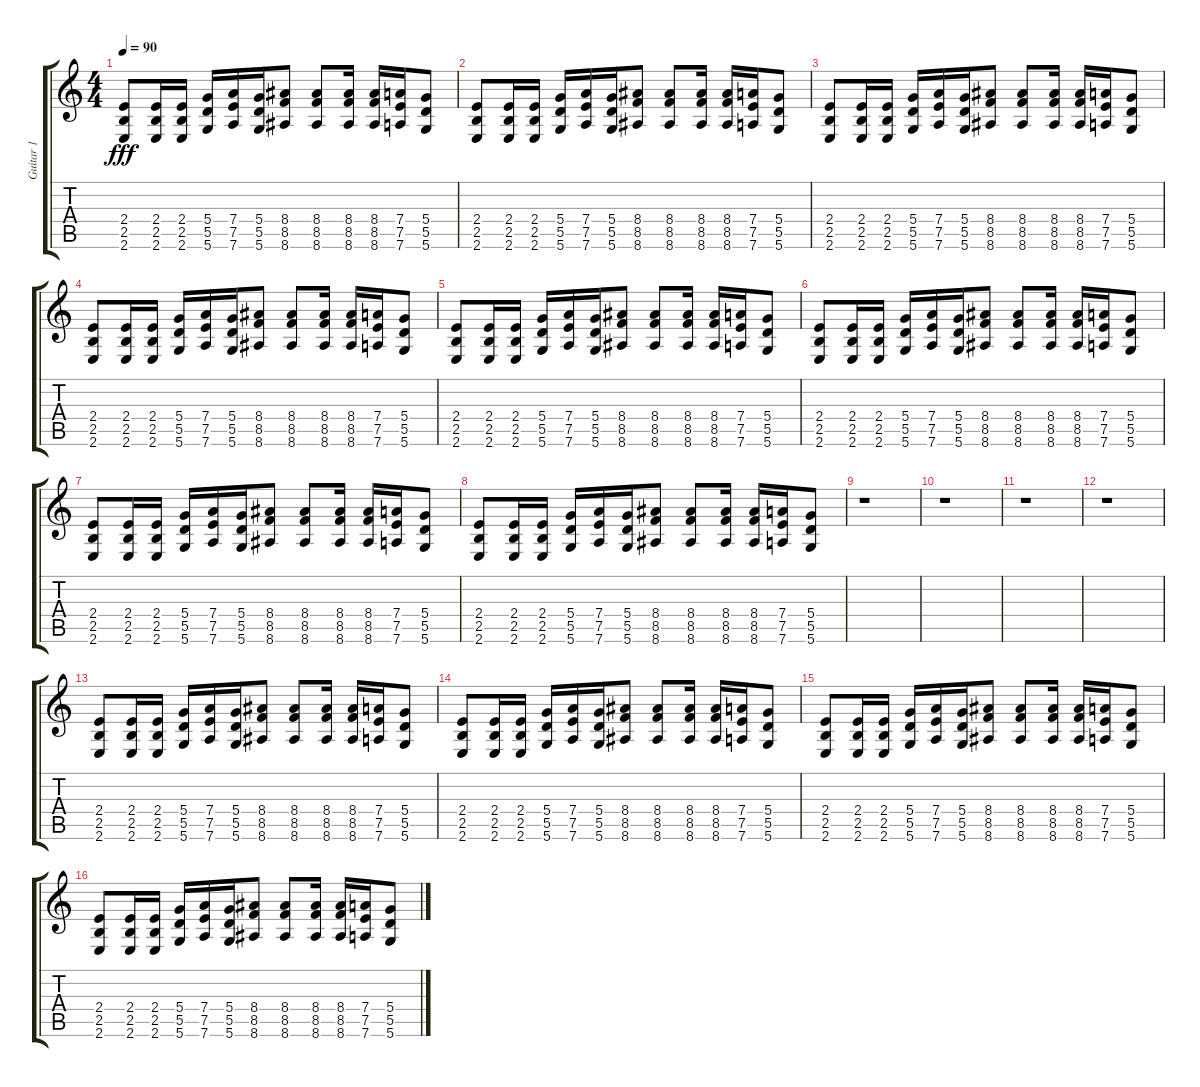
\track ("Guitar 1" "Guitar 1") {instrument overdrivenguitar}
\staff {score tabs}
\tuning (E4 B3 G3 D3 A2 D2) {hide}
\ts (4 4)
\tempo 90
\clef g2
\ks c
(2.4 2.5 2.6).8{dy fff instrument overdrivenguitar} (2.4 2.5 2.6).16 (2.4 2.5 2.6).16 (5.4 5.5 5.6).16 (7.4 7.5 7.6).16 (5.4 5.5 5.6).16 (8.4 8.5 8.6).8 (8.4 8.5 8.6).8 (8.4 8.5 8.6).16 (8.4 8.5 8.6).16 (7.4 7.5 7.6).16 (5.4 5.5 5.6).8 |
(2.4 2.5 2.6).8 (2.4 2.5 2.6).16 (2.4 2.5 2.6).16 (5.4 5.5 5.6).16 (7.4 7.5 7.6).16 (5.4 5.5 5.6).16 (8.4 8.5 8.6).8 (8.4 8.5 8.6).8 (8.4 8.5 8.6).16 (8.4 8.5 8.6).16 (7.4 7.5 7.6).16 (5.4 5.5 5.6).8 |
(2.4 2.5 2.6).8 (2.4 2.5 2.6).16 (2.4 2.5 2.6).16 (5.4 5.5 5.6).16 (7.4 7.5 7.6).16 (5.4 5.5 5.6).16 (8.4 8.5 8.6).8 (8.4 8.5 8.6).8 (8.4 8.5 8.6).16 (8.4 8.5 8.6).16 (7.4 7.5 7.6).16 (5.4 5.5 5.6).8 |
(2.4 2.5 2.6).8 (2.4 2.5 2.6).16 (2.4 2.5 2.6).16 (5.4 5.5 5.6).16 (7.4 7.5 7.6).16 (5.4 5.5 5.6).16 (8.4 8.5 8.6).8 (8.4 8.5 8.6).8 (8.4 8.5 8.6).16 (8.4 8.5 8.6).16 (7.4 7.5 7.6).16 (5.4 5.5 5.6).8 |
(2.4 2.5 2.6).8 (2.4 2.5 2.6).16 (2.4 2.5 2.6).16 (5.4 5.5 5.6).16 (7.4 7.5 7.6).16 (5.4 5.5 5.6).16 (8.4 8.5 8.6).8 (8.4 8.5 8.6).8 (8.4 8.5 8.6).16 (8.4 8.5 8.6).16 (7.4 7.5 7.6).16 (5.4 5.5 5.6).8 |
(2.4 2.5 2.6).8 (2.4 2.5 2.6).16 (2.4 2.5 2.6).16 (5.4 5.5 5.6).16 (7.4 7.5 7.6).16 (5.4 5.5 5.6).16 (8.4 8.5 8.6).8 (8.4 8.5 8.6).8 (8.4 8.5 8.6).16 (8.4 8.5 8.6).16 (7.4 7.5 7.6).16 (5.4 5.5 5.6).8 |
(2.4 2.5 2.6).8 (2.4 2.5 2.6).16 (2.4 2.5 2.6).16 (5.4 5.5 5.6).16 (7.4 7.5 7.6).16 (5.4 5.5 5.6).16 (8.4 8.5 8.6).8 (8.4 8.5 8.6).8 (8.4 8.5 8.6).16 (8.4 8.5 8.6).16 (7.4 7.5 7.6).16 (5.4 5.5 5.6).8 |
(2.4 2.5 2.6).8 (2.4 2.5 2.6).16 (2.4 2.5 2.6).16 (5.4 5.5 5.6).16 (7.4 7.5 7.6).16 (5.4 5.5 5.6).16 (8.4 8.5 8.6).8 (8.4 8.5 8.6).8 (8.4 8.5 8.6).16 (8.4 8.5 8.6).16 (7.4 7.5 7.6).16 (5.4 5.5 5.6).8 |
r.1 |
r.1 |
r.1 |
r.1 |
(2.4 2.5 2.6).8 (2.4 2.5 2.6).16 (2.4 2.5 2.6).16 (5.4 5.5 5.6).16 (7.4 7.5 7.6).16 (5.4 5.5 5.6).16 (8.4 8.5 8.6).8 (8.4 8.5 8.6).8 (8.4 8.5 8.6).16 (8.4 8.5 8.6).16 (7.4 7.5 7.6).16 (5.4 5.5 5.6).8 |
(2.4 2.5 2.6).8 (2.4 2.5 2.6).16 (2.4 2.5 2.6).16 (5.4 5.5 5.6).16 (7.4 7.5 7.6).16 (5.4 5.5 5.6).16 (8.4 8.5 8.6).8 (8.4 8.5 8.6).8 (8.4 8.5 8.6).16 (8.4 8.5 8.6).16 (7.4 7.5 7.6).16 (5.4 5.5 5.6).8 |
(2.4 2.5 2.6).8 (2.4 2.5 2.6).16 (2.4 2.5 2.6).16 (5.4 5.5 5.6).16 (7.4 7.5 7.6).16 (5.4 5.5 5.6).16 (8.4 8.5 8.6).8 (8.4 8.5 8.6).8 (8.4 8.5 8.6).16 (8.4 8.5 8.6).16 (7.4 7.5 7.6).16 (5.4 5.5 5.6).8 |
(2.4 2.5 2.6).8 (2.4 2.5 2.6).16 (2.4 2.5 2.6).16 (5.4 5.5 5.6).16 (7.4 7.5 7.6).16 (5.4 5.5 5.6).16 (8.4 8.5 8.6).8 (8.4 8.5 8.6).8 (8.4 8.5 8.6).16 (8.4 8.5 8.6).16 (7.4 7.5 7.6).16 (5.4 5.5 5.6).8
